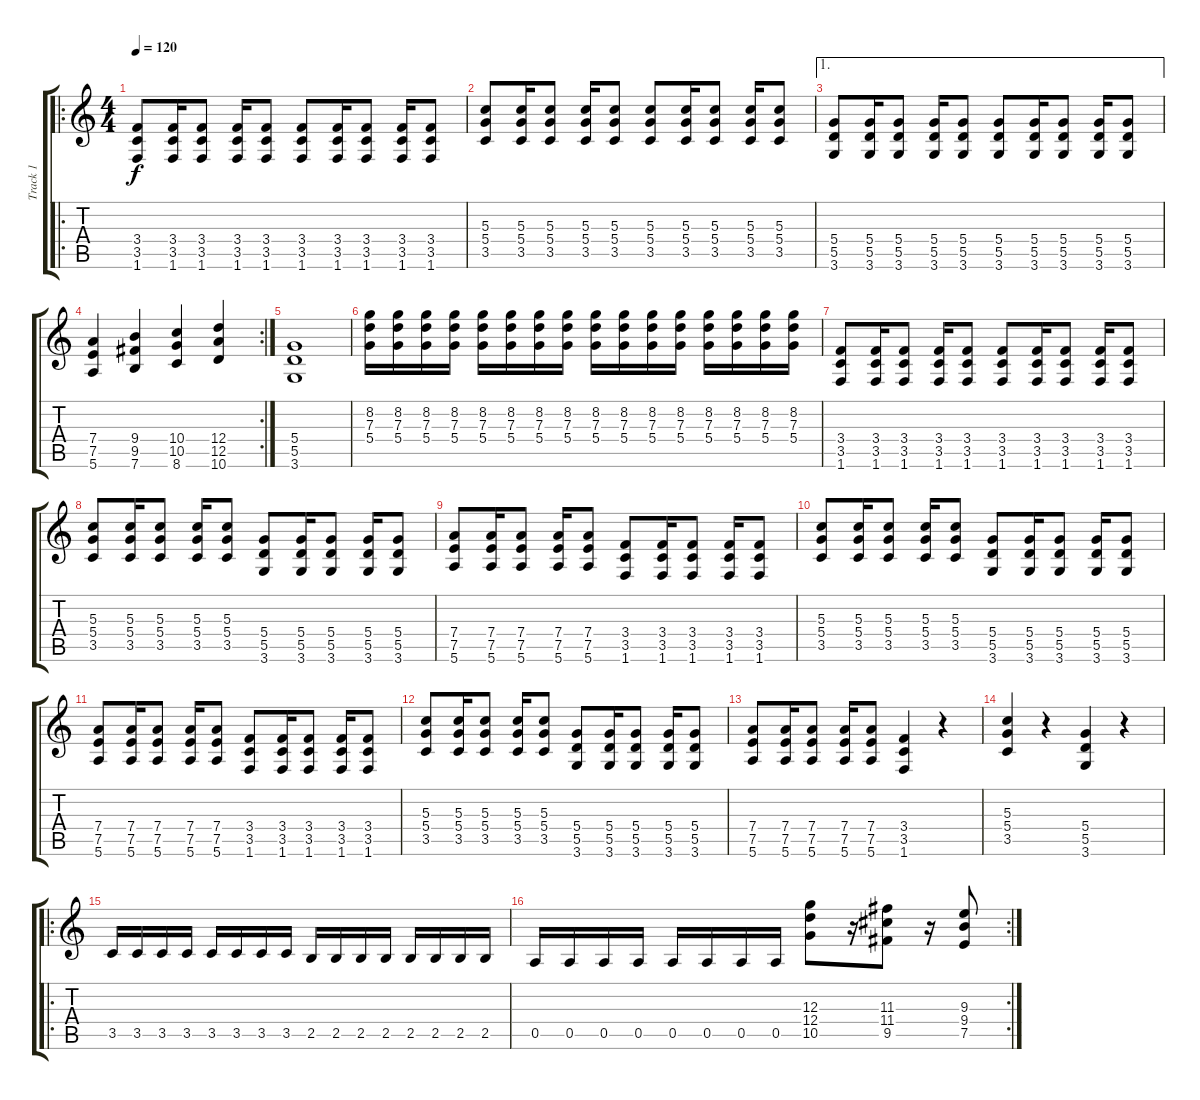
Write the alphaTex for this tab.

\track ("Track 1" "Track 1") {instrument overdrivenguitar}
\staff {score tabs}
\tuning (E4 B3 G3 D3 A2 E2) {hide}
\ro
\ts (4 4)
\tempo 120
\clef g2
\ks c
(3.4 3.5 1.6).8{dy f} (3.4 3.5 1.6).16 (3.4 3.5 1.6).8 (3.4 3.5 1.6).16 (3.4 3.5 1.6).8 (3.4 3.5 1.6).8 (3.4 3.5 1.6).16 (3.4 3.5 1.6).8 (3.4 3.5 1.6).16 (3.4 3.5 1.6).8 |
(5.3 5.4 3.5).8 (5.3 5.4 3.5).16 (5.3 5.4 3.5).8 (5.3 5.4 3.5).16 (5.3 5.4 3.5).8 (5.3 5.4 3.5).8 (5.3 5.4 3.5).16 (5.3 5.4 3.5).8 (5.3 5.4 3.5).16 (5.3 5.4 3.5).8 |
\ae 1
(5.4 5.5 3.6).8 (5.4 5.5 3.6).16 (5.4 5.5 3.6).8 (5.4 5.5 3.6).16 (5.4 5.5 3.6).8 (5.4 5.5 3.6).8 (5.4 5.5 3.6).16 (5.4 5.5 3.6).8 (5.4 5.5 3.6).16 (5.4 5.5 3.6).8 |
\rc 2
(7.4 7.5 5.6).4 (9.4 9.5 7.6).4 (10.4 10.5 8.6).4 (12.4 12.5 10.6).4 |
(5.4 5.5 3.6).1 |
(8.2 7.3 5.4).16 (8.2 7.3 5.4).16 (8.2 7.3 5.4).16 (8.2 7.3 5.4).16 (8.2 7.3 5.4).16 (8.2 7.3 5.4).16 (8.2 7.3 5.4).16 (8.2 7.3 5.4).16 (8.2 7.3 5.4).16 (8.2 7.3 5.4).16 (8.2 7.3 5.4).16 (8.2 7.3 5.4).16 (8.2 7.3 5.4).16 (8.2 7.3 5.4).16 (8.2 7.3 5.4).16 (8.2 7.3 5.4).16 |
(3.4 3.5 1.6).8 (3.4 3.5 1.6).16 (3.4 3.5 1.6).8 (3.4 3.5 1.6).16 (3.4 3.5 1.6).8 (3.4 3.5 1.6).8 (3.4 3.5 1.6).16 (3.4 3.5 1.6).8 (3.4 3.5 1.6).16 (3.4 3.5 1.6).8 |
(5.3 5.4 3.5).8 (5.3 5.4 3.5).16 (5.3 5.4 3.5).8 (5.3 5.4 3.5).16 (5.3 5.4 3.5).8 (5.4 5.5 3.6).8 (5.4 5.5 3.6).16 (5.4 5.5 3.6).8 (5.4 5.5 3.6).16 (5.4 5.5 3.6).8 |
(7.4 7.5 5.6).8 (7.4 7.5 5.6).16 (7.4 7.5 5.6).8 (7.4 7.5 5.6).16 (7.4 7.5 5.6).8 (3.4 3.5 1.6).8 (3.4 3.5 1.6).16 (3.4 3.5 1.6).8 (3.4 3.5 1.6).16 (3.4 3.5 1.6).8 |
(5.3 5.4 3.5).8 (5.3 5.4 3.5).16 (5.3 5.4 3.5).8 (5.3 5.4 3.5).16 (5.3 5.4 3.5).8 (5.4 5.5 3.6).8 (5.4 5.5 3.6).16 (5.4 5.5 3.6).8 (5.4 5.5 3.6).16 (5.4 5.5 3.6).8 |
(7.4 7.5 5.6).8 (7.4 7.5 5.6).16 (7.4 7.5 5.6).8 (7.4 7.5 5.6).16 (7.4 7.5 5.6).8 (3.4 3.5 1.6).8 (3.4 3.5 1.6).16 (3.4 3.5 1.6).8 (3.4 3.5 1.6).16 (3.4 3.5 1.6).8 |
(5.3 5.4 3.5).8 (5.3 5.4 3.5).16 (5.3 5.4 3.5).8 (5.3 5.4 3.5).16 (5.3 5.4 3.5).8 (5.4 5.5 3.6).8 (5.4 5.5 3.6).16 (5.4 5.5 3.6).8 (5.4 5.5 3.6).16 (5.4 5.5 3.6).8 |
(7.4 7.5 5.6).8 (7.4 7.5 5.6).16 (7.4 7.5 5.6).8 (7.4 7.5 5.6).16 (7.4 7.5 5.6).8 (3.4 3.5 1.6).4 r.4 |
(5.3 5.4 3.5).4 r.4 (5.4 5.5 3.6).4 r.4 |
\ro
3.5.16 3.5.16 3.5.16 3.5.16 3.5.16 3.5.16 3.5.16 3.5.16 2.5.16 2.5.16 2.5.16 2.5.16 2.5.16 2.5.16 2.5.16 2.5.16 |
\rc 2
0.5.16 0.5.16 0.5.16 0.5.16 0.5.16 0.5.16 0.5.16 0.5.16 (12.3 12.4 10.5).8 r.16 (11.3 11.4 9.5).8 r.16 (9.3 9.4 7.5).8
